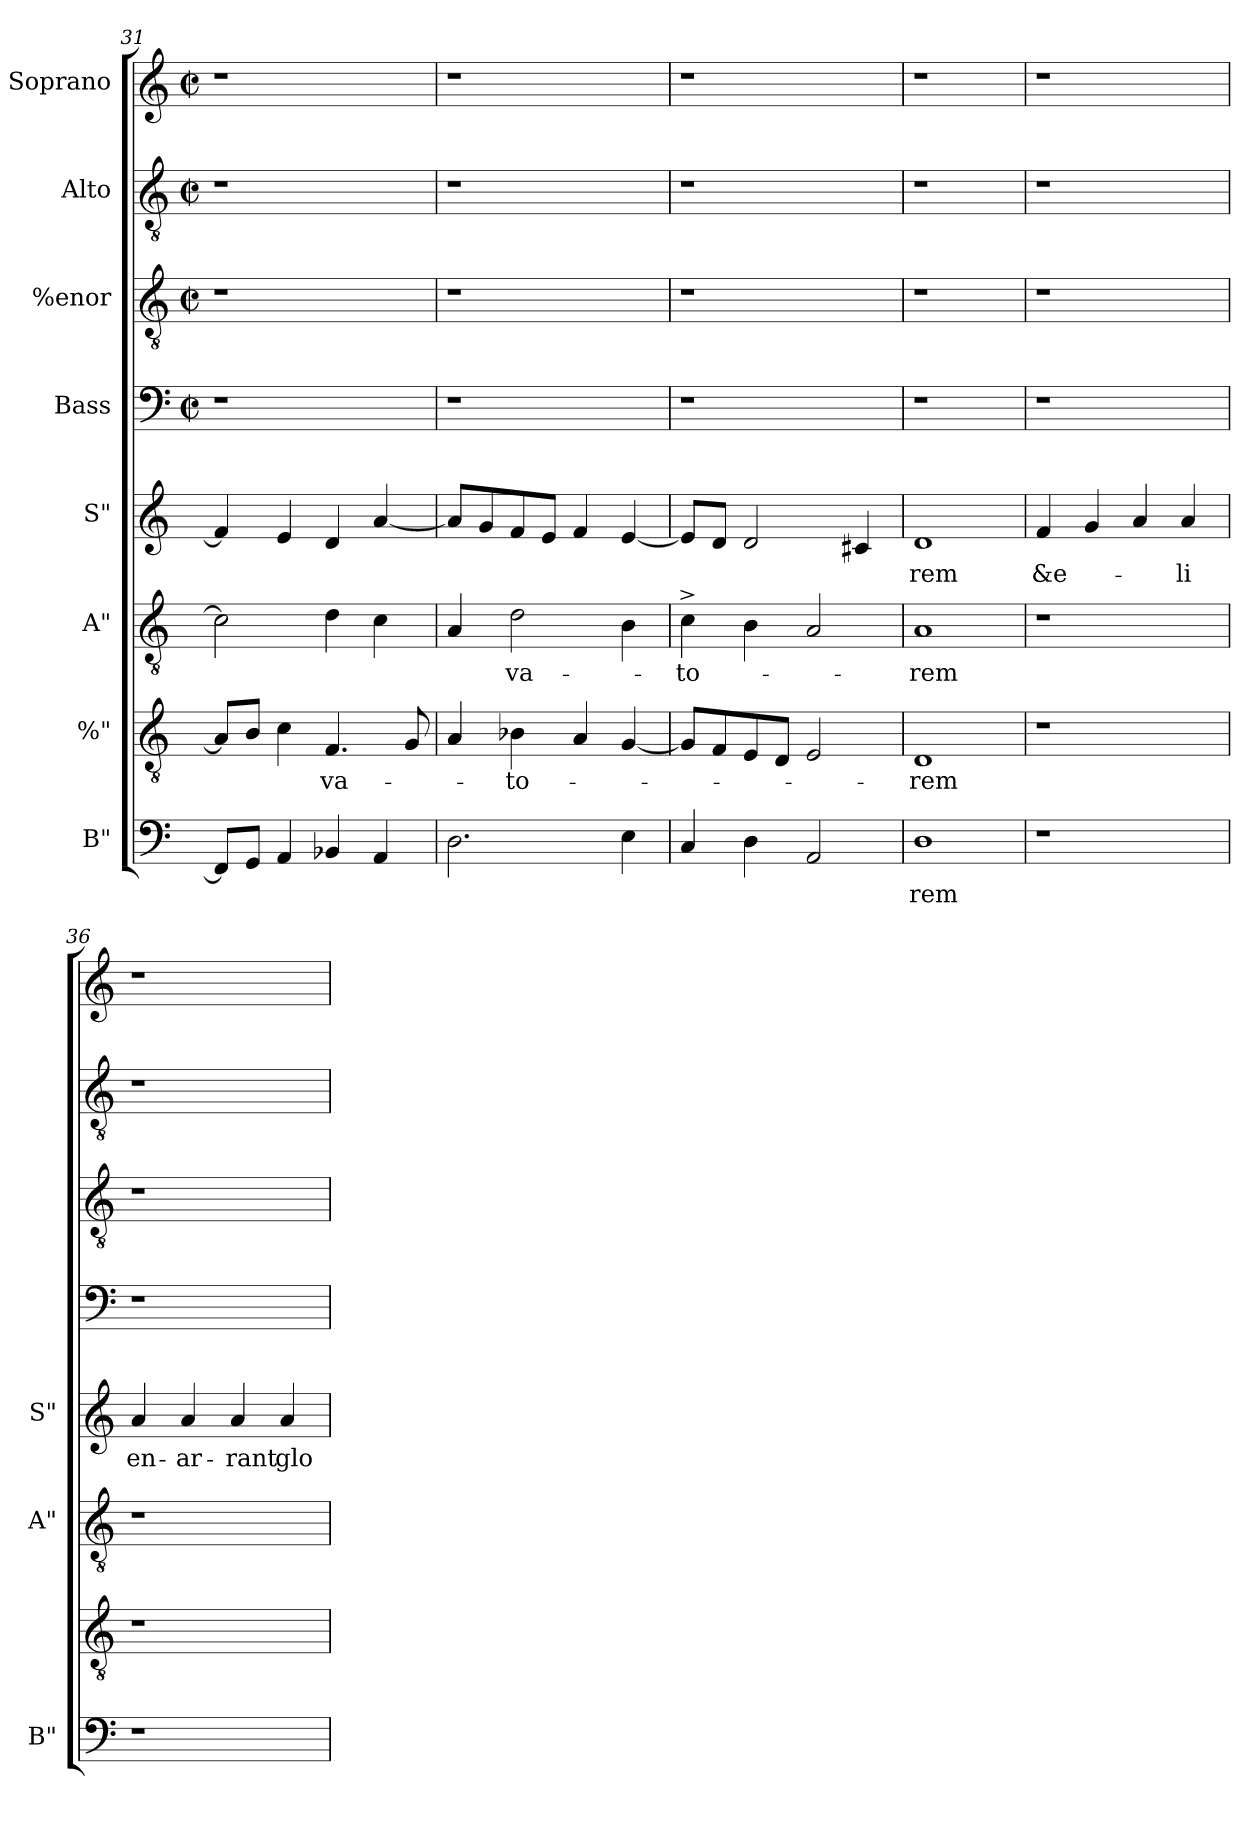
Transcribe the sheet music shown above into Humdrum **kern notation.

**kern	**text	**kern	**text	**kern	**text	**kern	**text	**kern	**kern	**kern	**kern
*part8	*part8	*part7	*part7	*part6	*part6	*part5	*part5	*part4	*part3	*part2	*part1
*staff8	*staff8	*staff7	*staff7	*staff6	*staff6	*staff5	*staff5	*staff4	*staff3	*staff2	*staff1
*I"B"	*	*I"%"	*	*I"A"	*	*I"S"	*	*I"Bass	*I"%enor	*I"Alto	*I"Soprano
*I'B"	*	*	*	*I'A"	*	*I'S"	*	*	*	*	*
*clefF4	*	*clefGv2	*	*clefGv2	*	*clefG2	*	*clefF4	*clefGv2	*clefGv2	*clefG2
*	*	*	*	*	*	*	*	*ITrd7c12	*	*	*
*k[]	*	*k[]	*	*k[]	*	*k[]	*	*k[]	*k[]	*k[]	*k[]
*C:	*	*C:	*	*C:	*	*C:	*	*C:	*C:	*C:	*C:
*	*	*	*	*	*	*	*	*M2/2	*M2/2	*M2/2	*M2/2
*	*	*	*	*	*	*	*	*met(c|)	*met(c|)	*met(c|)	*met(c|)
=31	=31	=31	=31	=31	=31	=31	=31	=31	=31	=31	=31
8FF/L]	.	8A/L]	.	2c\]	.	4f/]	.	1r	1r	1r	1r
8GG/J	.	8B/J	.	.	.	.	.	.	.	.	.
4AA/	.	4c\	.	.	.	4e/	.	.	.	.	.
!	!	!	!LO:LY:b	!	!	!	!	!	!	!	!
4BB-X/	.	4.F/	-va-	4d\	.	4d/	.	.	.	.	.
4AA/	.	.	.	4c\	.	[<4a/	.	.	.	.	.
.	.	8G/	.	.	.	.	.	.	.	.	.
=32	=32	=32	=32	=32	=32	=32	=32	=32	=32	=32	=32
2.D\	.	4A/	.	4A/	.	8a/L]	.	1r	1r	1r	1r
.	.	.	.	.	.	8g/	.	.	.	.	.
!	!	!	!LO:LY:b	!	!LO:LY:b	!	!	!	!	!	!
.	.	4B-X\	-to-	2d\	-va-	8f/	.	.	.	.	.
.	.	.	.	.	.	8e/J	.	.	.	.	.
.	.	4A/	.	.	.	4f/	.	.	.	.	.
4E\	.	[<4G/	.	4B\	.	[<4e/	.	.	.	.	.
=33	=33	=33	=33	=33	=33	=33	=33	=33	=33	=33	=33
!	!	!	!	!	!LO:LY:b	!	!	!	!	!	!
4C/	.	8G/L]	.	4c^>\	-to-	8e/L]	.	1r	1r	1r	1r
.	.	8F/	.	.	.	8d/J	.	.	.	.	.
4D\	.	8E/	.	4B\	.	2d/	.	.	.	.	.
.	.	8D/J	.	.	.	.	.	.	.	.	.
2AA/	.	2E/	.	2A/	.	.	.	.	.	.	.
.	.	.	.	.	.	4c#X/	.	.	.	.	.
=34	=34	=34	=34	=34	=34	=34	=34	=34	=34	=34	=34
!	!LO:LY:b	!	!LO:LY:b	!	!LO:LY:b	!	!LO:LY:b	!	!	!	!
1D	-rem	1D	-rem	1A	-rem	1d	-rem	1r	1r	1r	1r
!!LO:PB:g=z
=35	=35	=35	=35	=35	=35	=35	=35	=35	=35	=35	=35
!	!	!	!	!	!	!	!LO:LY:b	!	!	!	!
1r	.	1r	.	1r	.	4f/	&e-	1r	1r	1r	1r
.	.	.	.	.	.	4g/	.	.	.	.	.
.	.	.	.	.	.	4a/	.	.	.	.	.
!	!	!	!	!	!	!	!LO:LY:b	!	!	!	!
.	.	.	.	.	.	4a/	-li	.	.	.	.
=36	=36	=36	=36	=36	=36	=36	=36	=36	=36	=36	=36
!	!	!	!	!	!	!	!LO:LY:b	!	!	!	!
1r	.	1r	.	1r	.	4a/	en-	1r	1r	1r	1r
!	!	!	!	!	!	!	!LO:LY:b	!	!	!	!
.	.	.	.	.	.	4a/	-ar-	.	.	.	.
!	!	!	!	!	!	!	!LO:LY:b	!	!	!	!
.	.	.	.	.	.	4a/	-rant	.	.	.	.
!	!	!	!	!	!	!	!LO:LY:b	!	!	!	!
.	.	.	.	.	.	4a/	glo-	.	.	.	.
=	=	=	=	=	=	=	=	=	=	=	=
*-	*-	*-	*-	*-	*-	*-	*-	*-	*-	*-	*-
